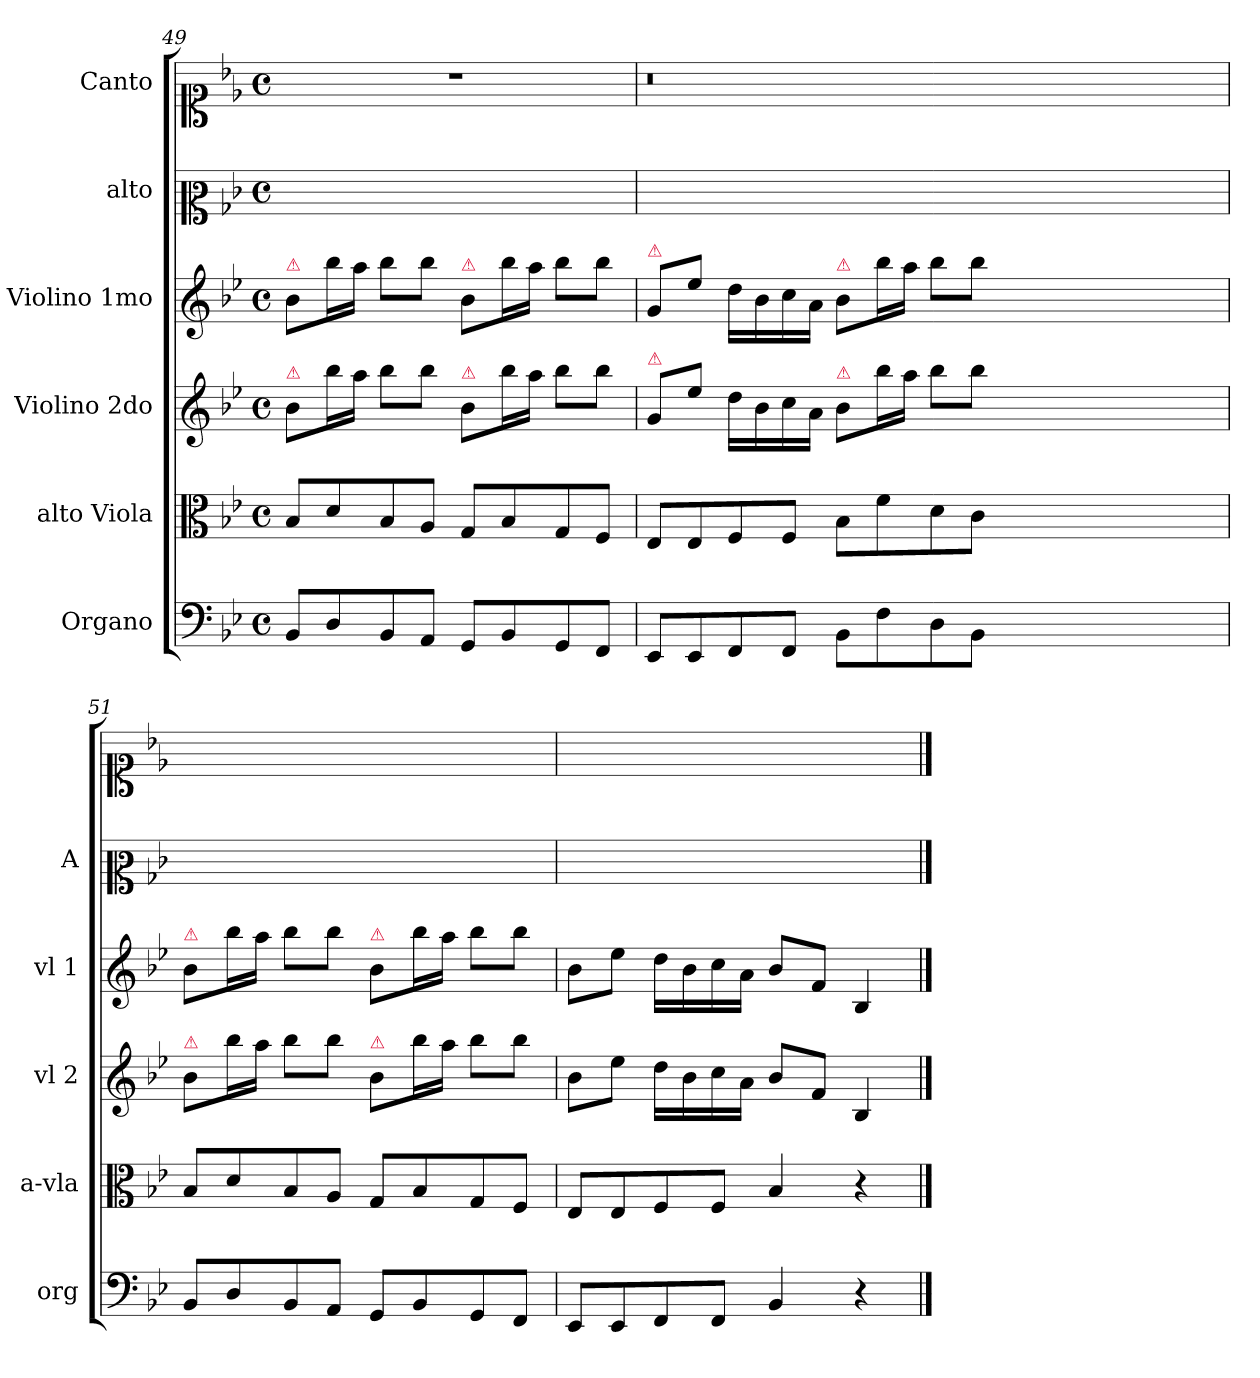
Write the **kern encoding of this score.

**kern	**kern	**kern	**kern	**kern	**kern
*part6	*part5	*part4	*part3	*part2	*part1
*staff6	*staff5	*staff4	*staff3	*staff2	*staff1
*I"Organo	*I"alto Viola	*I"Violino 2do	*I"Violino 1mo	*I"alto	*I"Canto
*I'org	*I'a-vla	*I'vl 2	*I'vl 1	*I'A	*
*clefF4	*clefC3	*clefG2	*clefG2	*clefC2	*clefC1
*k[b-e-]	*k[b-e-]	*k[b-e-]	*k[b-e-]	*k[b-e-]	*k[b-e-]
*M4/4	*M4/4	*M4/4	*M4/4	*M4/4	*M4/4
*met(c)	*met(c)	*met(c)	*met(c)	*met(c)	*met(c)
=49	=49	=49	=49	=49	=49
!	!	!	!LO:TX:a:color=crimson:t=⚠	!	!
!	!	!LO:TX:a:color=crimson:t=⚠	!	!	!
8BB-/L	8B-/L	8b-/L	8b-/L	1ryy	1r
8D/	8d/	16bb-\L	16bb-\L	.	.
.	.	16aa\JJ	16aa\JJ	.	.
8BB-/	8B-/	8bb-\L	8bb-\L	.	.
8AA/J	8A/J	8bb-\J	8bb-\J	.	.
!	!	!	!LO:TX:a:color=crimson:t=⚠	!	!
!	!	!LO:TX:a:color=crimson:t=⚠	!	!	!
8GG/L	8G/L	8b-/L	8b-/L	.	.
8BB-/	8B-/	16bb-\L	16bb-\L	.	.
.	.	16aa\JJ	16aa\JJ	.	.
8GG/	8G/	8bb-\L	8bb-\L	.	.
8FF/J	8F/J	8bb-\J	8bb-\J	.	.
=50	=50	=50	=50	=50	=50
!	!	!	!LO:TX:a:color=crimson:t=⚠	!	!
!	!	!LO:TX:a:color=crimson:t=⚠	!	!	!
8EE-/L	8E-/L	8g/L	8g/L	1ryy	0.r
8EE-/	8E-/	8ee-\J	8ee-\J	.	.
8FF/	8F/	16dd\LL	16dd\LL	.	.
.	.	16b-\	16b-\	.	.
8FF/J	8F/J	16cc\	16cc\	.	.
.	.	16a\JJ	16a\JJ	.	.
!	!	!	!LO:TX:a:color=crimson:t=⚠	!	!
!	!	!LO:TX:a:color=crimson:t=⚠	!	!	!
8BB-\L	8B-\L	8b-/L	8b-/L	.	.
8F\	8f\	16bb-\L	16bb-\L	.	.
.	.	16aa\JJ	16aa\JJ	.	.
8D\	8d\	8bb-\L	8bb-\L	.	.
8BB-\J	8c\J	8bb-\J	8bb-\J	.	.
0ryy	0ryy	0ryy	0ryy	0ryy	.
=51	=51	=51	=51	=51	=51
!	!	!	!LO:TX:a:color=crimson:t=⚠	!	!
!	!	!LO:TX:a:color=crimson:t=⚠	!	!	!
8BB-/L	8B-/L	8b-/L	8b-/L	1ryy	1ryy
8D/	8d/	16bb-\L	16bb-\L	.	.
.	.	16aa\JJ	16aa\JJ	.	.
8BB-/	8B-/	8bb-\L	8bb-\L	.	.
8AA/J	8A/J	8bb-\J	8bb-\J	.	.
!	!	!	!LO:TX:a:color=crimson:t=⚠	!	!
!	!	!LO:TX:a:color=crimson:t=⚠	!	!	!
8GG/L	8G/L	8b-/L	8b-/L	.	.
8BB-/	8B-/	16bb-\L	16bb-\L	.	.
.	.	16aa\JJ	16aa\JJ	.	.
8GG/	8G/	8bb-\L	8bb-\L	.	.
8FF/J	8F/J	8bb-\J	8bb-\J	.	.
=52	=52	=52	=52	=52	=52
8EE-/L	8E-/L	8b-\L	8b-\L	1ryy	1ryy
8EE-/	8E-/	8ee-\J	8ee-\J	.	.
8FF/	8F/	16dd\LL	16dd\LL	.	.
.	.	16b-\	16b-\	.	.
8FF/J	8F/J	16cc\	16cc\	.	.
.	.	16a\JJ	16a\JJ	.	.
4BB-/	4B-/	8b-/L	8b-/L	.	.
.	.	8f/J	8f/J	.	.
4r	4r	4B-/	4B-/	.	.
==	==	==	==	==	==
*-	*-	*-	*-	*-	*-
